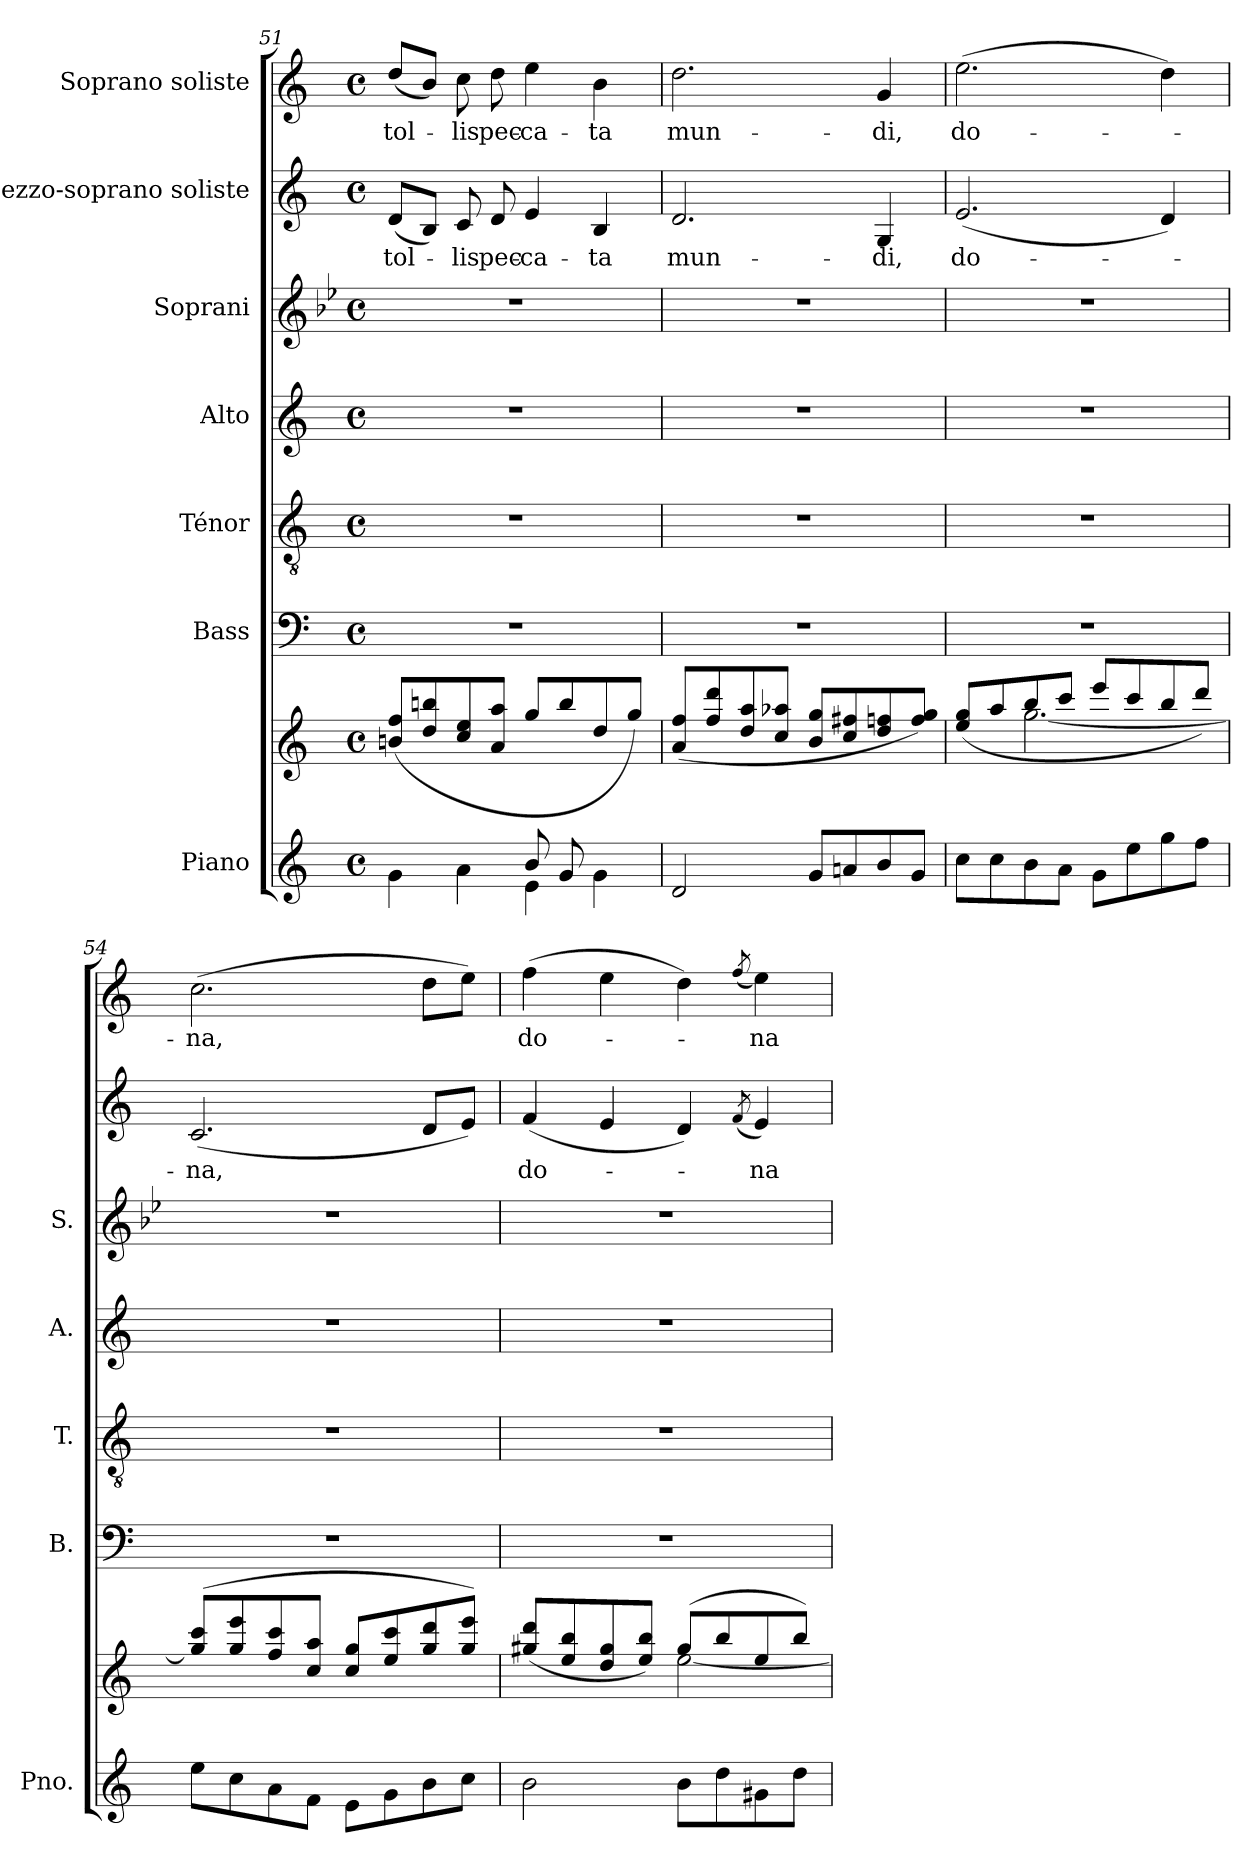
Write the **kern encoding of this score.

**kern	**kern	**kern	**kern	**kern	**kern	**kern	**text	**kern	**text
*part7	*part7	*part6	*part5	*part4	*part3	*part2	*part2	*part1	*part1
*staff8	*staff7	*staff6	*staff5	*staff4	*staff3	*staff2	*staff2	*staff1	*staff1
*I"Piano	*	*I"Bass	*I"Ténor	*I"Alto	*I"Soprani	*I"Mezzo-soprano soliste	*	*I"Soprano soliste	*
*I'Pno.	*	*I'B.	*I'T.	*I'A.	*I'S.	*	*	*	*
!!LO:PB:g=z
*clefG2	*clefG2	*clefF4	*clefGv2	*clefG2	*clefG2	*clefG2	*	*clefG2	*
*	*	*	*	*	*ITrd8c14	*	*	*	*
*k[]	*k[]	*k[]	*k[]	*k[]	*k[b-e-]	*k[]	*	*k[]	*
*M4/4	*M4/4	*M4/4	*M4/4	*M4/4	*M4/4	*M4/4	*	*M4/4	*
*met(c)	*met(c)	*met(c)	*met(c)	*met(c)	*met(c)	*met(c)	*	*met(c)	*
=51	=51	=51	=51	=51	=51	=51	=51	=51	=51
*^	*^	*	*	*	*	*	*	*	*
2ryy	4g\	(>8bn/ 8ff/L	2.ryy	1r	1r	1r	1r	(>8d/L	tol-	(>8dd/L	tol-
.	.	8dd/ 8bbn/	.	.	.	.	.	8B/J)	.	8b/J)	.
.	4a\	8cc/ 8ee/	.	.	.	.	.	8c/	-lis	8cc\	-lis
.	.	8a/ 8aa/J	.	.	.	.	.	8d/	pec-	8dd\	pec-
8b/L	4e\	8gg/L	.	.	.	.	.	4e/	-ca-	4ee\	-ca-
8g/	.	8bb/	.	.	.	.	.	.	.	.	.
4ryy	4g\	8dd/	8b\	.	.	.	.	4B/	-ta	4b\	-ta
.	.	8gg/J)	8g\J	.	.	.	.	.	.	.	.
*v	*v	*	*	*	*	*	*	*	*	*	*
*	*v	*v	*	*	*	*	*	*	*	*
=52	=52	=52	=52	=52	=52	=52	=52	=52	=52
2d/	(>8a/ 8ff/L	1r	1r	1r	1r	2.d/	mun-	2.dd\	mun-
.	8ff/ 8ddd/	.	.	.	.	.	.	.	.
.	8dd/ 8aa/	.	.	.	.	.	.	.	.
.	8cc/ 8aa-X/J	.	.	.	.	.	.	.	.
8g/L	8b/ 8gg/L	.	.	.	.	.	.	.	.
8an/	8cc/ 8ff#X/	.	.	.	.	.	.	.	.
8b/	8dd/ 8ffn/	.	.	.	.	4G/	-di,	4g/	-di,
8g/J	8ff/ 8gg/J)	.	.	.	.	.	.	.	.
=53	=53	=53	=53	=53	=53	=53	=53	=53	=53
*	*^	*	*	*	*	*	*	*	*
8cc\L	(8ee/ 8gg/L	4ryy	1r	1r	1r	1r	(>2.e/	do-	(2.ee\	do-
8cc\	8aa/	.	.	.	.	.	.	.	.	.
8b\	8bb/	[2.gg\	.	.	.	.	.	.	.	.
8a\J	8ccc/J	.	.	.	.	.	.	.	.	.
8g\L	8eee/L	.	.	.	.	.	.	.	.	.
8ee\	8ccc/	.	.	.	.	.	.	.	.	.
8gg\	8bb/	.	.	.	.	.	4d/)	.	4dd\)	.
8ff\J	8ddd/J)	.	.	.	.	.	.	.	.	.
=54	=54	=54	=54	=54	=54	=54	=54	=54	=54	=54
8ee\L	(>8gg/ 8ccc/L	8gg\yy]	1r	1r	1r	1r	(>2.c/	-na,	(2.cc\	-na,
8cc\	8gg/ 8eee/	2..ryy	.	.	.	.	.	.	.	.
8a\	8ff/ 8ccc/	.	.	.	.	.	.	.	.	.
8f\J	8cc/ 8aa/J	.	.	.	.	.	.	.	.	.
8e\L	8cc/ 8gg/L	.	.	.	.	.	.	.	.	.
8g\	8ee/ 8ccc/	.	.	.	.	.	.	.	.	.
8b\	8gg/ 8ddd/	.	.	.	.	.	8d/L	.	8dd\L	.
8cc\J	8gg/ 8eee/J)	.	.	.	.	.	8e/J)	.	8ee\J)	.
!!LO:LB:g=z
=55	=55	=55	=55	=55	=55	=55	=55	=55	=55	=55
2b\	(8gg#X/ 8ddd/L	2ryy	1r	1r	1r	1r	(4f/	do-	(4ff\	do-
.	8ee/ 8bb/	.	.	.	.	.	.	.	.	.
.	8dd/ 8gg#/	.	.	.	.	.	4e/	.	4ee\	.
.	8ee/ 8bb/J)	.	.	.	.	.	.	.	.	.
8b\L	(8gg#/L	[2ee\	.	.	.	.	4d/)	.	4dd\)	.
8dd\	8bb/	.	.	.	.	.	.	.	.	.
.	.	.	.	.	.	.	(8qf/	.	(8qff/	.
8g#X\	8ee/	.	.	.	.	.	4e/)	-na	4ee\)	-na
8dd\J	8bb/J)	.	.	.	.	.	.	.	.	.
*	*v	*v	*	*	*	*	*	*	*	*
=	=	=	=	=	=	=	=	=	=
*-	*-	*-	*-	*-	*-	*-	*-	*-	*-
